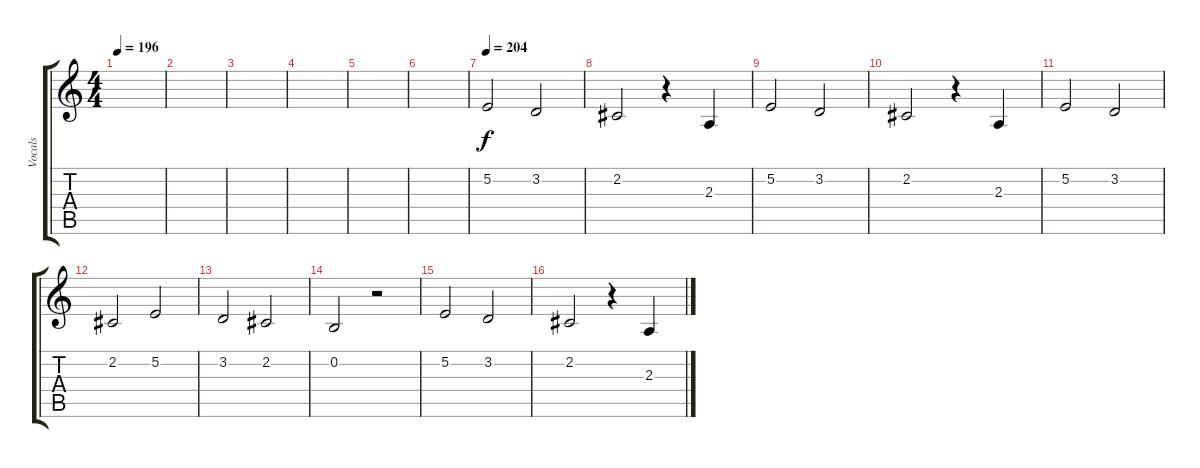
\track ("Vocals" "Vocals") {instrument bassoon}
\staff {score tabs}
\tuning (E4 B3 G3 D3 A2 E2) {hide}
\ts (4 4)
\tempo 196
\clef g2
\ks c
|
|
|
|
|
|
\tempo 201
\tempo 204
5.2.2 3.2.2 |
2.2.2 r.4 2.3.4 |
5.2.2 3.2.2 |
2.2.2 r.4 2.3.4 |
5.2.2 3.2.2 |
2.2.2 5.2.2 |
3.2.2 2.2.2 |
0.2.2 r.2 |
5.2.2 3.2.2 |
2.2.2 r.4 2.3.4
